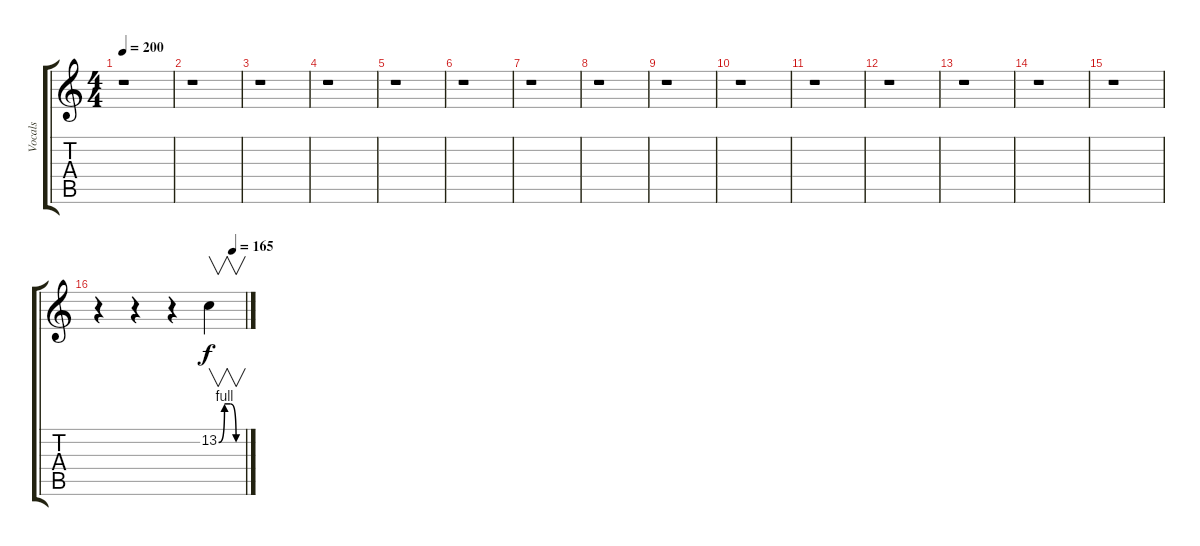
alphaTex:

\track ("Vocals" "Vocals") {instrument lead3calliope}
\staff {score tabs}
\tuning (E4 B3 G3 D3 A2 E2) {hide}
\ts (4 4)
\tempo 200
\clef g2
\ks c
r.1{dy f} |
r.1 |
r.1 |
r.1 |
r.1 |
r.1 |
r.1 |
r.1 |
r.1 |
r.1 |
r.1 |
r.1 |
r.1 |
r.1 |
r.1 |
\tempo (165 0.9166666666666666)
r.4 r.4 r.4 13.2{be (custom 0 0 15 4 30 4 45 0 60 0)}.4{v}
